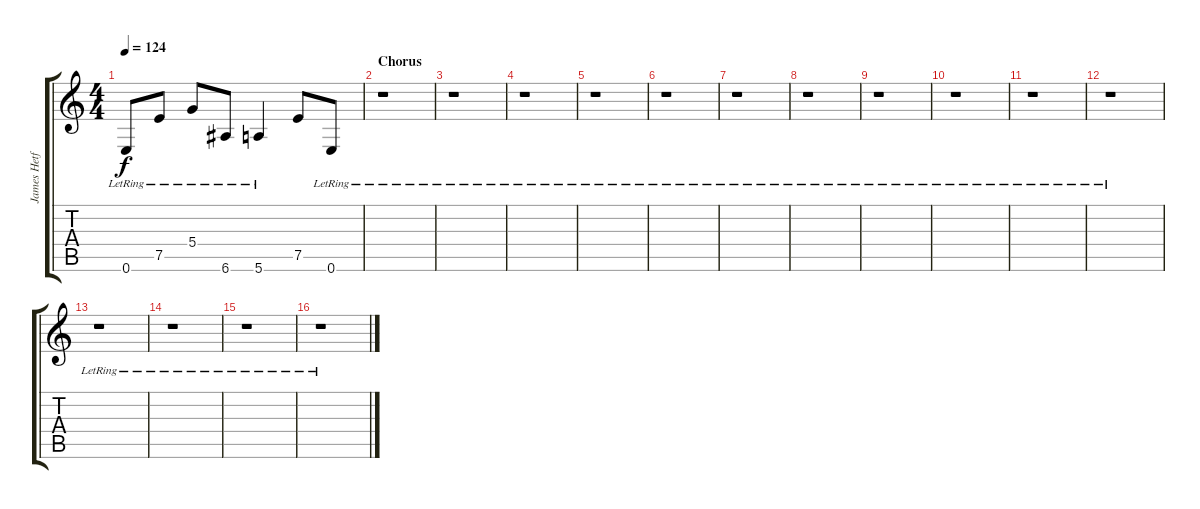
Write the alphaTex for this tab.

\track ("James Hetfield (Clean)" "James Hetf") {instrument electricguitarclean}
\staff {score tabs}
\tuning (E4 B3 G3 D3 A2 E2) {hide}
\ts (4 4)
\tempo 124
\clef g2
\ks c
0.6{lr t}.8{dy f} 7.5{lr}.8 5.4{lr}.8 6.6{lr}.8 5.6{lr}.4 7.5.8 0.6{lr}.8 |
\section ("" "Chorus")
r.1 |
r.1 |
r.1 |
r.1 |
r.1 |
r.1 |
r.1 |
r.1 |
r.1 |
r.1 |
r.1 |
r.1 |
r.1 |
r.1 |
r.1
